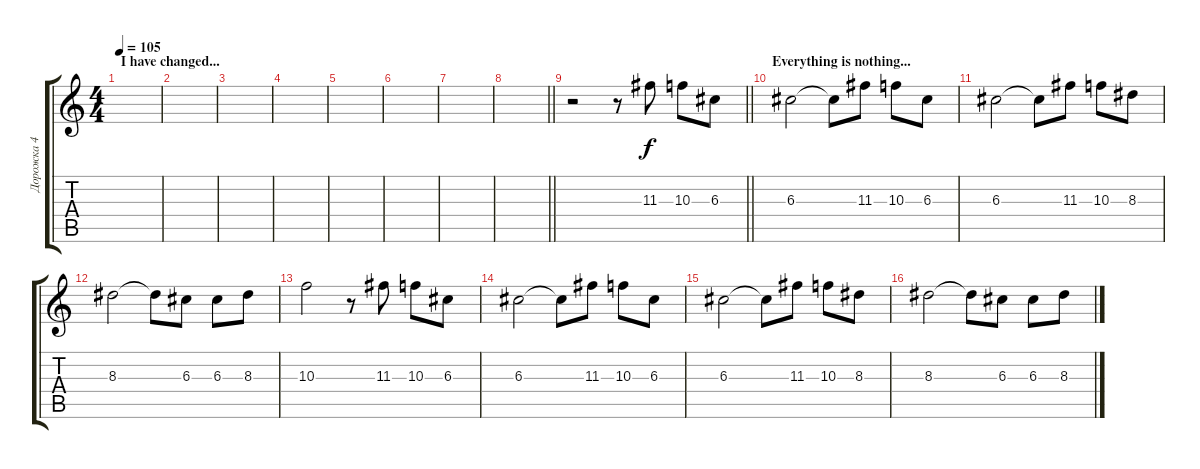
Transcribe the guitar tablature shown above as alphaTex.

\track ("Дорожка 4" "Дорожка 4") {instrument distortionguitar}
\staff {score tabs}
\tuning (E4 B3 G3 D3 A2 E2) {hide}
\ts (4 4)
\section ("" "I have changed...")
\tempo 105
\clef g2
\ks c
|
|
|
|
|
|
|
\barLineRight lightlight
|
\barLineRight lightlight
r.2 r.8 11.3.8 10.3.8 6.3.8 |
\section ("" "Everything is nothing...")
6.3.2 6.3{t}.8 11.3.8 10.3.8 6.3.8 |
6.3.2 6.3{t}.8 11.3.8 10.3.8 8.3.8 |
8.3.2 8.3{t}.8 6.3.8 6.3.8 8.3.8 |
10.3.2 r.8 11.3.8 10.3.8 6.3.8 |
6.3.2 6.3{t}.8 11.3.8 10.3.8 6.3.8 |
6.3.2 6.3{t}.8 11.3.8 10.3.8 8.3.8 |
8.3.2 8.3{t}.8 6.3.8 6.3.8 8.3.8
